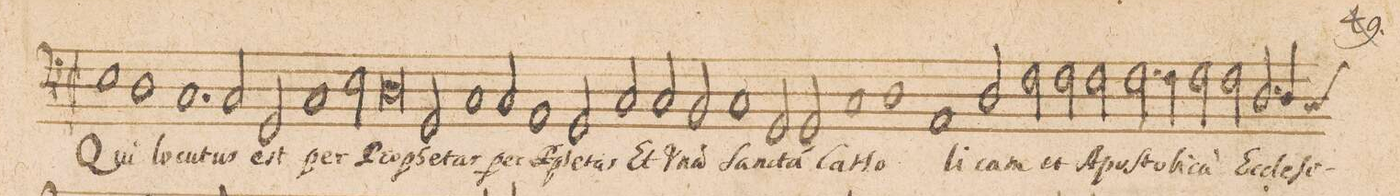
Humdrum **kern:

**kern	**text
*I"BASSVS.	*
*clefF4	*
*k[]	*
*met(C|)	*
*M2/1	*
1C]	.
1E	Qui
=158-	=158-
1D	lo-
1.C	-cu-
=159-	=159-
2C/	-tus
2GG/	est
1C	per
=160-	=160-
2E\	Pro-
0D	-phe-
=161-	=161-
2GG/	-tas
1C	per
=162-	=162-
2C/	P(ro)-
1AA	-phe-
=163-	=163-
2GG/	-tas
2C/	Et
2C/	V-
2BBny/	-na(m)
=164-	=164-
1C	San-
2GG/	-cta(m)
2GG/	Ca-
=165-	=165-
1C	-tho-
1D	.
=166-	=166-
1AA	-li-
2D/	-cam
2F\	et
=167-	=167-
2F\	A-
2F\	-po-
2.F\	-ſto-
4F\	-li-
=168-	=168-
2F\	-ca(m)
2F\	Ec-
2.D/	-cle-
*custos:C	*
4D/	-ſi-
=169-	=169-
*-	*-
